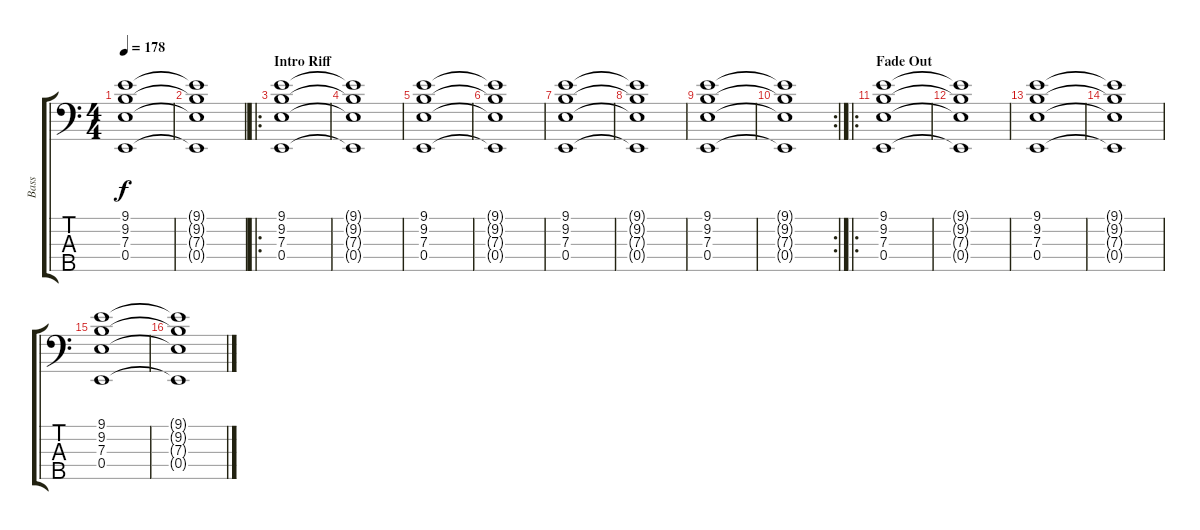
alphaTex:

\track ("Bass" "Bass") {instrument electricbassfinger}
\staff {score tabs}
\tuning (G2 D2 A1 E1 B0) {hide}
\ts (4 4)
\tempo 178
\clef f4
\ks c
(9.1 9.2 7.3 0.4).1{dy f} |
(9.1{t} 9.2{t} 7.3{t} 0.4{t}).1 |
\ro
\section ("" "Intro Riff")
(9.1 9.2 7.3 0.4).1 |
(9.1{t} 9.2{t} 7.3{t} 0.4{t}).1 |
(9.1 9.2 7.3 0.4).1 |
(9.1{t} 9.2{t} 7.3{t} 0.4{t}).1 |
(9.1 9.2 7.3 0.4).1 |
(9.1{t} 9.2{t} 7.3{t} 0.4{t}).1 |
(9.1 9.2 7.3 0.4).1 |
\rc 2
(9.1{t} 9.2{t} 7.3{t} 0.4{t}).1 |
\ro
\section ("" "Fade Out")
(9.1 9.2 7.3 0.4).1 |
(9.1{t} 9.2{t} 7.3{t} 0.4{t}).1 |
(9.1 9.2 7.3 0.4).1 |
(9.1{t} 9.2{t} 7.3{t} 0.4{t}).1 |
(9.1 9.2 7.3 0.4).1 |
(9.1{t} 9.2{t} 7.3{t} 0.4{t}).1
